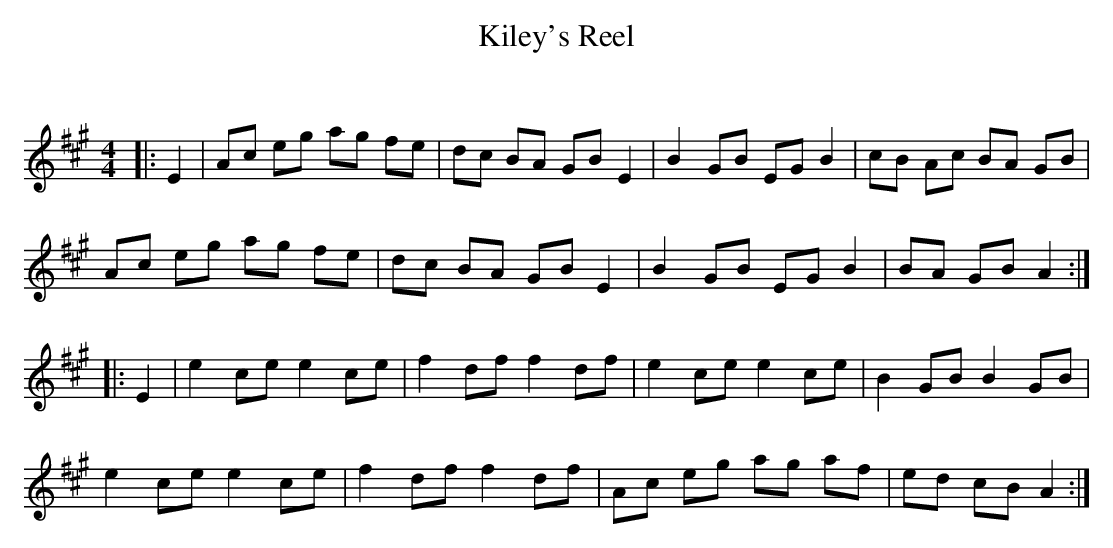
X:1
T: Kiley's Reel
C:
Q: 232
K:A
M:4/4
L:1/8
|:E2|Ac eg ag fe|dc BA GB E2|B2 GB EG B2|cB Ac BA GB|
Ac eg ag fe|dc BA GB E2|B2 GB EG B2|BA GB A2:|
|:E2|e2 ce e2 ce|f2 df f2 df|e2 ce e2 ce|B2 GB B2 GB|
e2 ce e2 ce|f2 df f2 df|Ac eg ag af|ed cB A2:|
